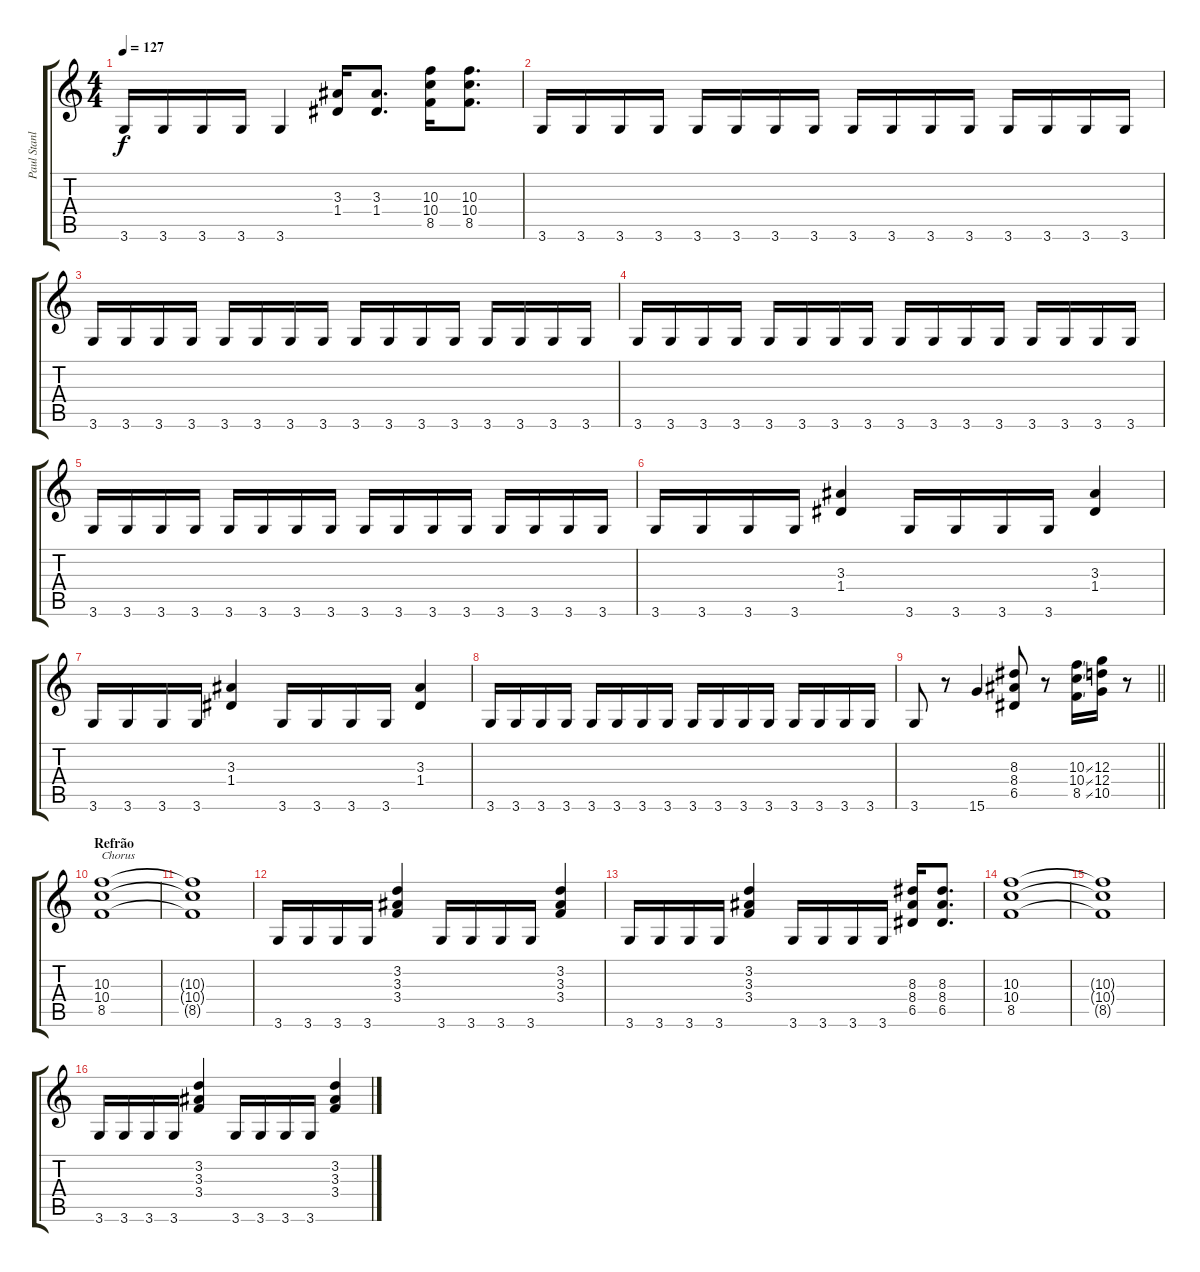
\track ("Paul Stanley - Guitarra Rítmica" "Paul Stanl") {instrument overdrivenguitar}
\staff {score tabs}
\tuning (E4 B3 G3 D3 A2 E2) {hide}
\ts (4 4)
\tempo 127
\clef g2
\ks c
3.6.16{dy f} 3.6.16 3.6.16 3.6.16 3.6.4 (3.3 1.4).16 (3.3 1.4).8{d} (10.3 10.4 8.5).16 (10.3 10.4 8.5).8{d} |
3.6.16 3.6.16 3.6.16 3.6.16 3.6.16 3.6.16 3.6.16 3.6.16 3.6.16 3.6.16 3.6.16 3.6.16 3.6.16 3.6.16 3.6.16 3.6.16 |
3.6.16 3.6.16 3.6.16 3.6.16 3.6.16 3.6.16 3.6.16 3.6.16 3.6.16 3.6.16 3.6.16 3.6.16 3.6.16 3.6.16 3.6.16 3.6.16 |
3.6.16 3.6.16 3.6.16 3.6.16 3.6.16 3.6.16 3.6.16 3.6.16 3.6.16 3.6.16 3.6.16 3.6.16 3.6.16 3.6.16 3.6.16 3.6.16 |
3.6.16 3.6.16 3.6.16 3.6.16 3.6.16 3.6.16 3.6.16 3.6.16 3.6.16 3.6.16 3.6.16 3.6.16 3.6.16 3.6.16 3.6.16 3.6.16 |
3.6.16 3.6.16 3.6.16 3.6.16 (3.3 1.4).4 3.6.16 3.6.16 3.6.16 3.6.16 (3.3 1.4).4 |
3.6.16 3.6.16 3.6.16 3.6.16 (3.3 1.4).4 3.6.16 3.6.16 3.6.16 3.6.16 (3.3 1.4).4 |
3.6.16 3.6.16 3.6.16 3.6.16 3.6.16 3.6.16 3.6.16 3.6.16 3.6.16 3.6.16 3.6.16 3.6.16 3.6.16 3.6.16 3.6.16 3.6.16 |
\barLineRight lightlight
3.6.8 r.8 15.6.4 (8.3 8.4 6.5).8 r.8 (10.3{ss} 10.4{ss} 8.5{ss}).16 (12.3 12.4 10.5).16 r.8 |
\section ("" "Refrão")
(10.3 10.4 8.5).1{txt "Chorus"} |
(10.3{t} 10.4{t} 8.5{t}).1 |
3.6.16 3.6.16 3.6.16 3.6.16 (3.2 3.3 3.4).4 3.6.16 3.6.16 3.6.16 3.6.16 (3.2 3.3 3.4).4 |
3.6.16 3.6.16 3.6.16 3.6.16 (3.2 3.3 3.4).4 3.6.16 3.6.16 3.6.16 3.6.16 (8.3 8.4 6.5).16 (8.3 8.4 6.5).8{d} |
(10.3 10.4 8.5).1 |
(10.3{t} 10.4{t} 8.5{t}).1 |
3.6.16 3.6.16 3.6.16 3.6.16 (3.2 3.3 3.4).4 3.6.16 3.6.16 3.6.16 3.6.16 (3.2 3.3 3.4).4
